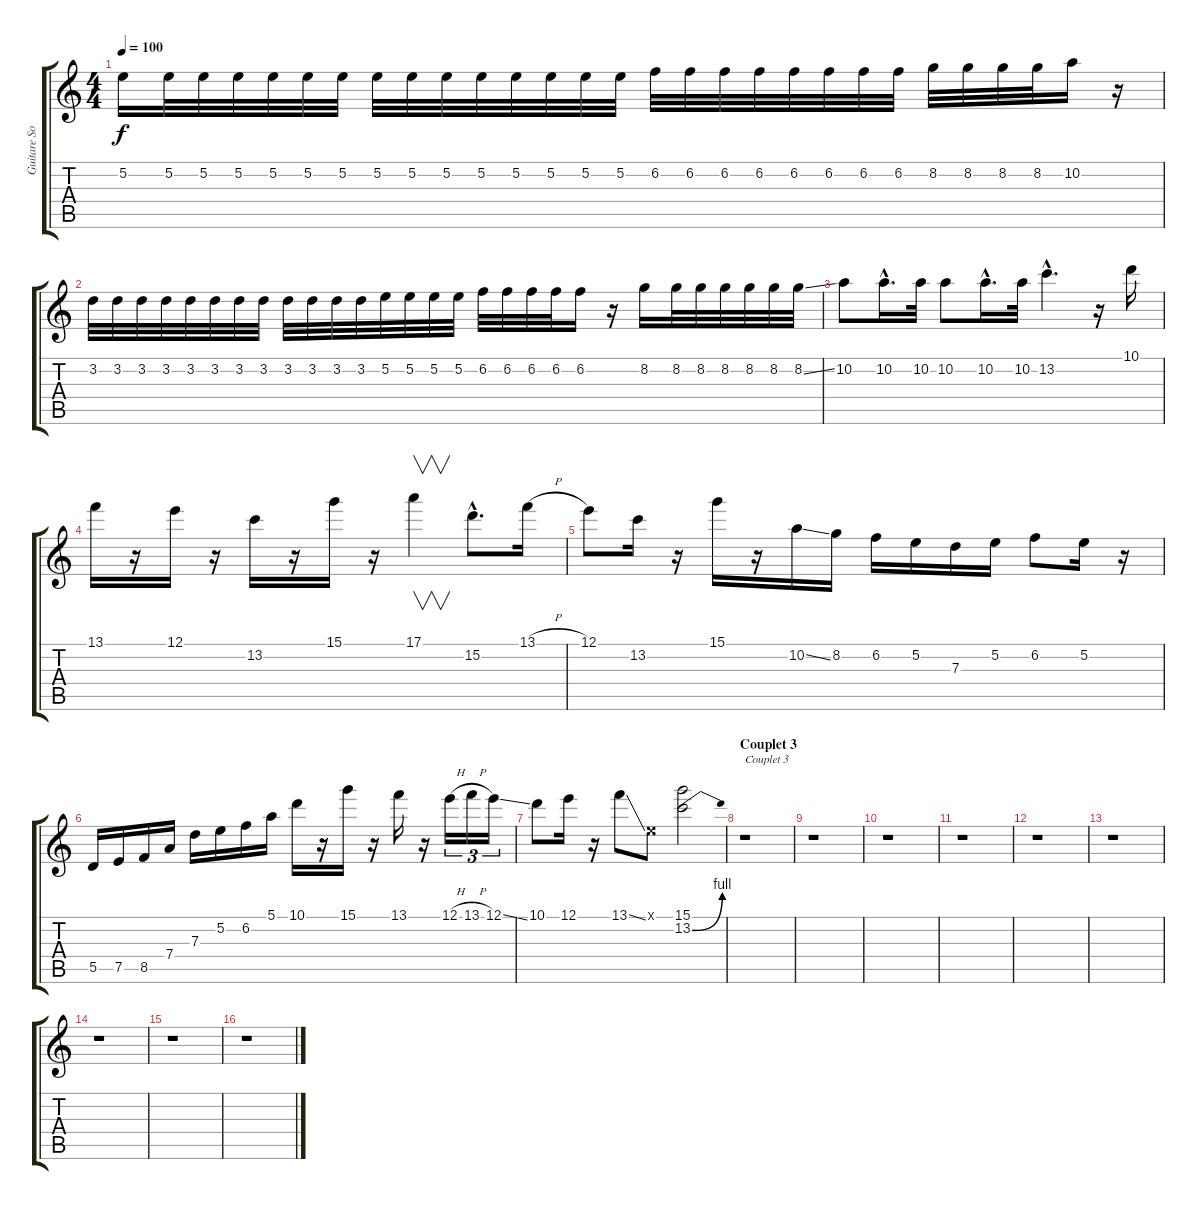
\track ("Guitare Solo" "Guitare So") {instrument electricguitarjazz}
\staff {score tabs}
\tuning (E4 B3 G3 D3 A2 E2) {hide}
\ts (4 4)
\tempo 100
\clef g2
\ks c
5.2.16{dy f} 5.2.32 5.2.32 5.2.32 5.2.32 5.2.32 5.2.32 5.2.32 5.2.32 5.2.32 5.2.32 5.2.32 5.2.32 5.2.32 5.2.32 6.2.32 6.2.32 6.2.32 6.2.32 6.2.32 6.2.32 6.2.32 6.2.32 8.2.32 8.2.32 8.2.32 8.2.32 10.2.16 r.16 |
3.2.32 3.2.32 3.2.32 3.2.32 3.2.32 3.2.32 3.2.32 3.2.32 3.2.32 3.2.32 3.2.32 3.2.32 5.2.32 5.2.32 5.2.32 5.2.32 6.2.32 6.2.32 6.2.32 6.2.32 6.2.16 r.16 8.2.16 8.2.32 8.2.32 8.2.32 8.2.32 8.2.32 8.2{ss}.32 |
10.2.8 10.2{hac}.16{d} 10.2.32 10.2.8 10.2{hac}.16{d} 10.2.32 13.2{hac}.4{d} r.16 10.1.16 |
13.1.16 r.16 12.1.16 r.16 13.2.16 r.16 15.1.16 r.16 17.1.4{v} 15.2{hac}.8{d} 13.1{h}.16 |
12.1.8 13.2.16 r.16 15.1.16 r.16 10.2{ss}.16 8.2.16 6.2.16 5.2.16 7.3.16 5.2.16 6.2.8 5.2.16 r.16 |
5.5.16 7.5.16 8.5.16 7.4.16 7.3.16 5.2.16 6.2.16 5.1.16 10.1.16 r.16 15.1.16 r.16 13.1.16 r.16 12.1{h}.16{tu (3 2)} 13.1{h}.16{tu (3 2)} 12.1{ss}.16{tu (3 2)} |
10.1.8 12.1.16 r.16 13.1{ss}.8 0.1{x}.8 (15.1 13.2{be (bend 0 0 60 4)}).2 |
\section ("" "Couplet 3")
r.1{txt "Couplet 3"} |
r.1 |
r.1 |
r.1 |
r.1 |
r.1 |
r.1 |
r.1 |
r.1
